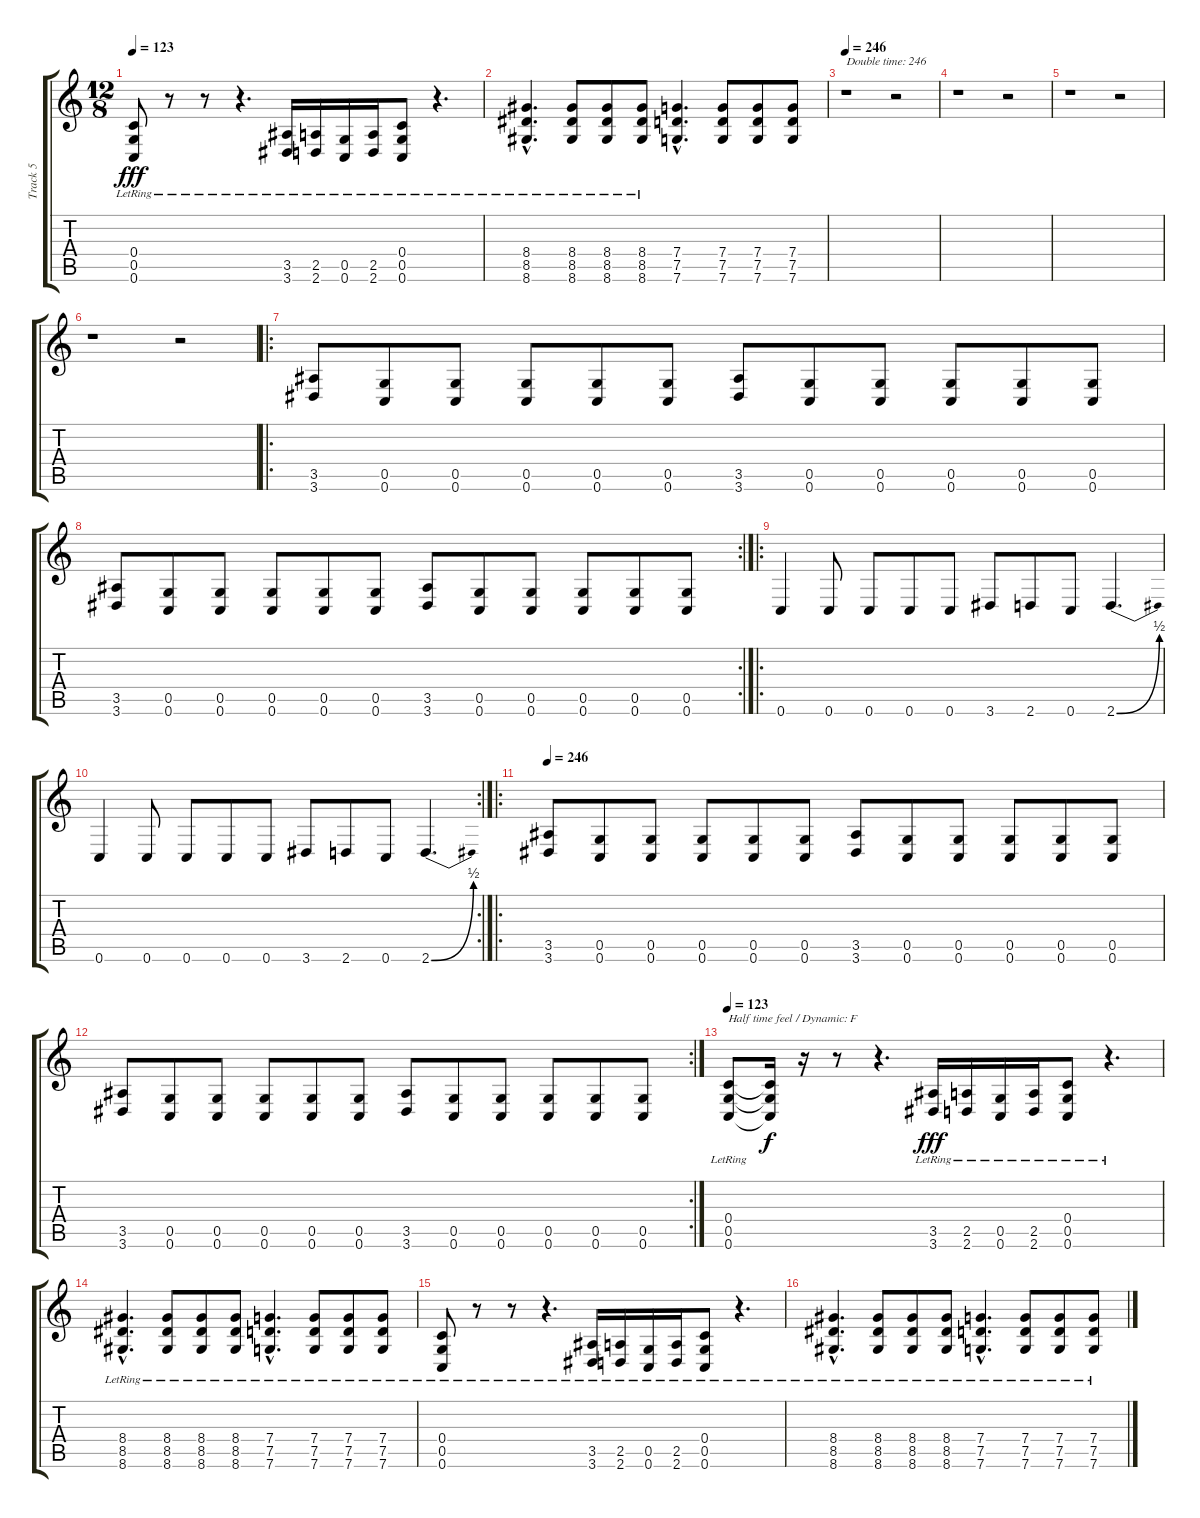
\track ("Track 5" "Track 5") {instrument overdrivenguitar}
\staff {score tabs}
\tuning (D4 A3 F3 C3 G2 C2) {hide}
\ts (12 8)
\tempo 123
\clef g2
\ks c
(0.4{lr} 0.5{lr} 0.6{lr}).8{dy fff} r.8 r.8 r.4{d} (3.5{lr} 3.6{lr}).16 (2.5{lr} 2.6{lr}).16 (0.5{lr} 0.6{lr}).16 (2.5{lr} 2.6{lr}).16 (0.4{lr} 0.5{lr} 0.6{lr}).8 r.4{d} |
(8.4{hac lr} 8.5{hac lr} 8.6{hac lr}).4{d} (8.4{lr} 8.5{lr} 8.6{lr}).8 (8.4{lr} 8.5{lr} 8.6{lr}).8 (8.4{lr} 8.5{lr} 8.6{lr}).8 (7.4{hac} 7.5{hac} 7.6{hac}).4{d} (7.4 7.5 7.6).8 (7.4 7.5 7.6).8 (7.4 7.5 7.6).8 |
\tempo 246
r.1{txt "Double time: 246"} r.2 |
r.1 r.2 |
r.1 r.2 |
r.1 r.2 |
\ro
(3.5 3.6).8{volume 14} (0.5 0.6).8 (0.5 0.6).8 (0.5 0.6).8 (0.5 0.6).8 (0.5 0.6).8 (3.5 3.6).8 (0.5 0.6).8 (0.5 0.6).8 (0.5 0.6).8 (0.5 0.6).8 (0.5 0.6).8 |
\rc 2
(3.5 3.6).8 (0.5 0.6).8 (0.5 0.6).8 (0.5 0.6).8 (0.5 0.6).8 (0.5 0.6).8 (3.5 3.6).8 (0.5 0.6).8 (0.5 0.6).8 (0.5 0.6).8 (0.5 0.6).8 (0.5 0.6).8 |
\ro
0.6.4 0.6.8 0.6.8 0.6.8 0.6.8 3.6.8 2.6.8 0.6.8 2.6{be (bend 0 0 60 2)}.4{d} |
\rc 2
0.6.4 0.6.8 0.6.8 0.6.8 0.6.8 3.6.8 2.6.8 0.6.8 2.6{be (bend 0 0 60 2)}.4{d} |
\ro
\tempo 246
(3.5 3.6).8 (0.5 0.6).8 (0.5 0.6).8 (0.5 0.6).8 (0.5 0.6).8 (0.5 0.6).8 (3.5 3.6).8 (0.5 0.6).8 (0.5 0.6).8 (0.5 0.6).8 (0.5 0.6).8 (0.5 0.6).8 |
\rc 2
(3.5 3.6).8 (0.5 0.6).8 (0.5 0.6).8 (0.5 0.6).8 (0.5 0.6).8 (0.5 0.6).8 (3.5 3.6).8 (0.5 0.6).8 (0.5 0.6).8 (0.5 0.6).8 (0.5 0.6).8 (0.5 0.6).8 |
\tempo 123
(0.4{lr} 0.5{lr} 0.6{lr}).8{txt "Half time feel / Dynamic: F"} (0.4{t} 0.5{t} 0.6{t}).16{dy f} r.16 r.8 r.4{d} (3.5{lr} 3.6{lr}).16{dy fff} (2.5{lr} 2.6{lr}).16 (0.5{lr} 0.6{lr}).16 (2.5{lr} 2.6{lr}).16 (0.4{lr} 0.5{lr} 0.6{lr}).8 r.4{d} |
(8.4{hac lr} 8.5{hac lr} 8.6{hac lr}).4{d} (8.4{lr} 8.5{lr} 8.6{lr}).8 (8.4{lr} 8.5{lr} 8.6{lr}).8 (8.4{lr} 8.5{lr} 8.6{lr}).8 (7.4{hac lr} 7.5{hac lr} 7.6{hac lr}).4{d} (7.4{lr} 7.5{lr} 7.6{lr}).8 (7.4{lr} 7.5{lr} 7.6{lr}).8 (7.4 7.5{lr} 7.6{lr}).8 |
(0.4{lr} 0.5{lr} 0.6{lr}).8 r.8 r.8 r.4{d} (3.5{lr} 3.6{lr}).16 (2.5{lr} 2.6{lr}).16 (0.5{lr} 0.6{lr}).16 (2.5{lr} 2.6{lr}).16 (0.4{lr} 0.5{lr} 0.6{lr}).8 r.4{d} |
(8.4{hac lr} 8.5{hac lr} 8.6{hac lr}).4{d} (8.4{lr} 8.5{lr} 8.6{lr}).8 (8.4{lr} 8.5{lr} 8.6{lr}).8 (8.4{lr} 8.5{lr} 8.6{lr}).8 (7.4{hac lr} 7.5{hac lr} 7.6{hac lr}).4{d} (7.4{lr} 7.5{lr} 7.6{lr}).8 (7.4{lr} 7.5{lr} 7.6{lr}).8 (7.4 7.5{lr} 7.6{lr}).8
